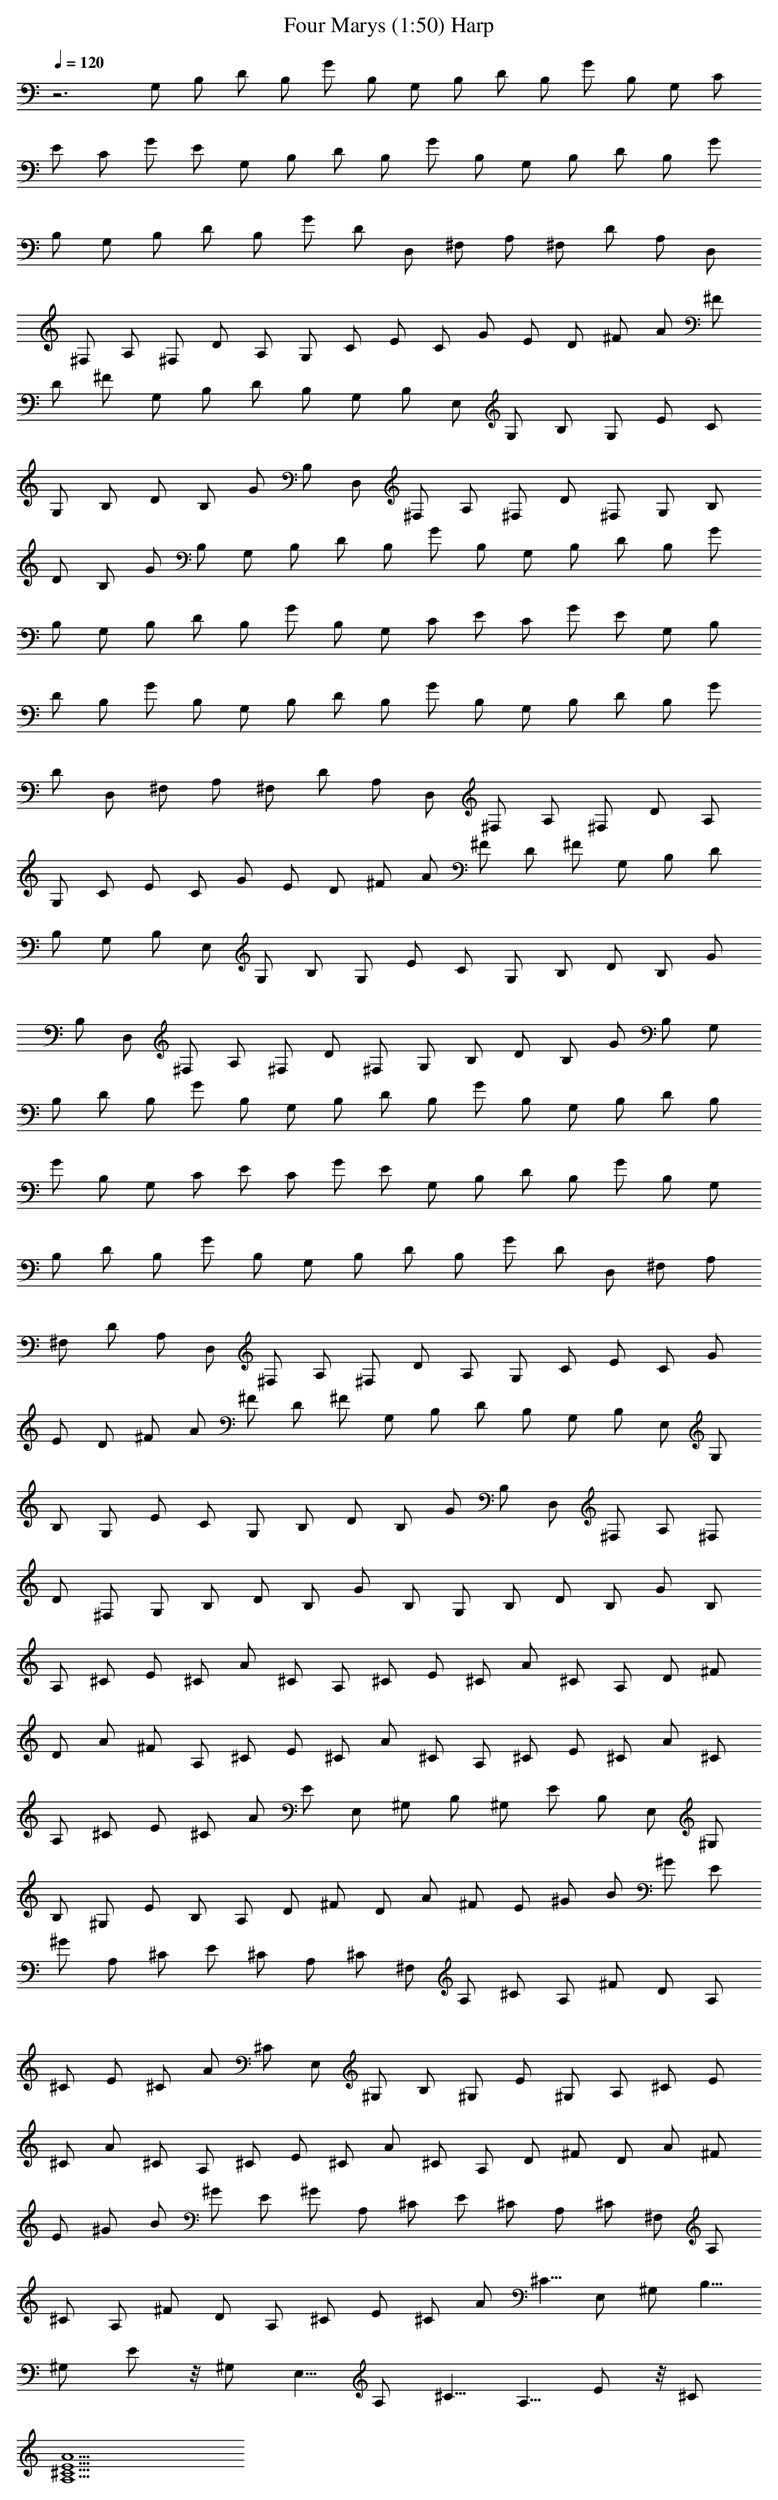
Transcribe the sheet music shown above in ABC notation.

X:1
T:Four Marys (1:50) Harp
L:1/4
Q:120
K:C
z3 G,/2 B,/2 D/2 B,/2 G/2 B,/2 G,/2 B,/2 D/2 B,/2 G/2 B,/2 G,/2 C/2
E/2 C/2 G/2 E/2 G,/2 B,/2 D/2 B,/2 G/2 B,/2 G,/2 B,/2 D/2 B,/2 G/2
B,/2 G,/2 B,/2 D/2 B,/2 G/2 D/2 D,/2 ^F,/2 A,/2 ^F,/2 D/2 A,/2 D,/2
^F,/2 A,/2 ^F,/2 D/2 A,/2 G,/2 C/2 E/2 C/2 G/2 E/2 D/2 ^F/2 A/2 ^F/2
D/2 ^F/2 G,/2 B,/2 D/2 B,/2 G,/2 B,/2 E,/2 G,/2 B,/2 G,/2 E/2 C/2
G,/2 B,/2 D/2 B,/2 G/2 B,/2 D,/2 ^F,/2 A,/2 ^F,/2 D/2 ^F,/2 G,/2 B,/2
D/2 B,/2 G/2 B,/2 G,/2 B,/2 D/2 B,/2 G/2 B,/2 G,/2 B,/2 D/2 B,/2 G/2
B,/2 G,/2 B,/2 D/2 B,/2 G/2 B,/2 G,/2 C/2 E/2 C/2 G/2 E/2 G,/2 B,/2
D/2 B,/2 G/2 B,/2 G,/2 B,/2 D/2 B,/2 G/2 B,/2 G,/2 B,/2 D/2 B,/2 G/2
D/2 D,/2 ^F,/2 A,/2 ^F,/2 D/2 A,/2 D,/2 ^F,/2 A,/2 ^F,/2 D/2 A,/2
G,/2 C/2 E/2 C/2 G/2 E/2 D/2 ^F/2 A/2 ^F/2 D/2 ^F/2 G,/2 B,/2 D/2
B,/2 G,/2 B,/2 E,/2 G,/2 B,/2 G,/2 E/2 C/2 G,/2 B,/2 D/2 B,/2 G/2
B,/2 D,/2 ^F,/2 A,/2 ^F,/2 D/2 ^F,/2 G,/2 B,/2 D/2 B,/2 G/2 B,/2 G,/2
B,/2 D/2 B,/2 G/2 B,/2 G,/2 B,/2 D/2 B,/2 G/2 B,/2 G,/2 B,/2 D/2 B,/2
G/2 B,/2 G,/2 C/2 E/2 C/2 G/2 E/2 G,/2 B,/2 D/2 B,/2 G/2 B,/2 G,/2
B,/2 D/2 B,/2 G/2 B,/2 G,/2 B,/2 D/2 B,/2 G/2 D/2 D,/2 ^F,/2 A,/2
^F,/2 D/2 A,/2 D,/2 ^F,/2 A,/2 ^F,/2 D/2 A,/2 G,/2 C/2 E/2 C/2 G/2
E/2 D/2 ^F/2 A/2 ^F/2 D/2 ^F/2 G,/2 B,/2 D/2 B,/2 G,/2 B,/2 E,/2 G,/2
B,/2 G,/2 E/2 C/2 G,/2 B,/2 D/2 B,/2 G/2 B,/2 D,/2 ^F,/2 A,/2 ^F,/2
D/2 ^F,/2 G,/2 B,/2 D/2 B,/2 G/2 B,/2 G,/2 B,/2 D/2 B,/2 G/2 B,/2
A,/2 ^C/2 E/2 ^C/2 A/2 ^C/2 A,/2 ^C/2 E/2 ^C/2 A/2 ^C/2 A,/2 D/2 ^F/2
D/2 A/2 ^F/2 A,/2 ^C/2 E/2 ^C/2 A/2 ^C/2 A,/2 ^C/2 E/2 ^C/2 A/2 ^C/2
A,/2 ^C/2 E/2 ^C/2 A/2 E/2 E,/2 ^G,/2 B,/2 ^G,/2 E/2 B,/2 E,/2 ^G,/2
B,/2 ^G,/2 E/2 B,/2 A,/2 D/2 ^F/2 D/2 A/2 ^F/2 E/2 ^G/2 B/2 ^G/2 E/2
^G/2 A,/2 ^C/2 E/2 ^C/2 A,/2 ^C/2 ^F,/2 A,/2 ^C/2 A,/2 ^F/2 D/2 A,/2
^C/2 E/2 ^C/2 A/2 ^C/2 E,/2 ^G,/2 B,/2 ^G,/2 E/2 ^G,/2 A,/2 ^C/2 E/2
^C/2 A/2 ^C/2 A,/2 ^C/2 E/2 ^C/2 A/2 ^C/2 A,/2 D/2 ^F/2 D/2 A/2 ^F/2
E/2 ^G/2 B/2 ^G/2 E/2 ^G/2 A,/2 ^C/2 E/2 ^C/2 A,/2 ^C/2 ^F,/2 A,/2
^C/2 A,/2 ^F/2 D/2 A,/2 ^C/2 E/2 ^C/2 A/2 ^C5/8 E,/2 ^G,/2 B,5/8
^G,/2 E/2 z/8 ^G,/2 E,5/8 A,/2 ^C5/8 A,5/8 E/2 z/8 ^C/2
[A5/2A,5/2^C5/2E5/2]
